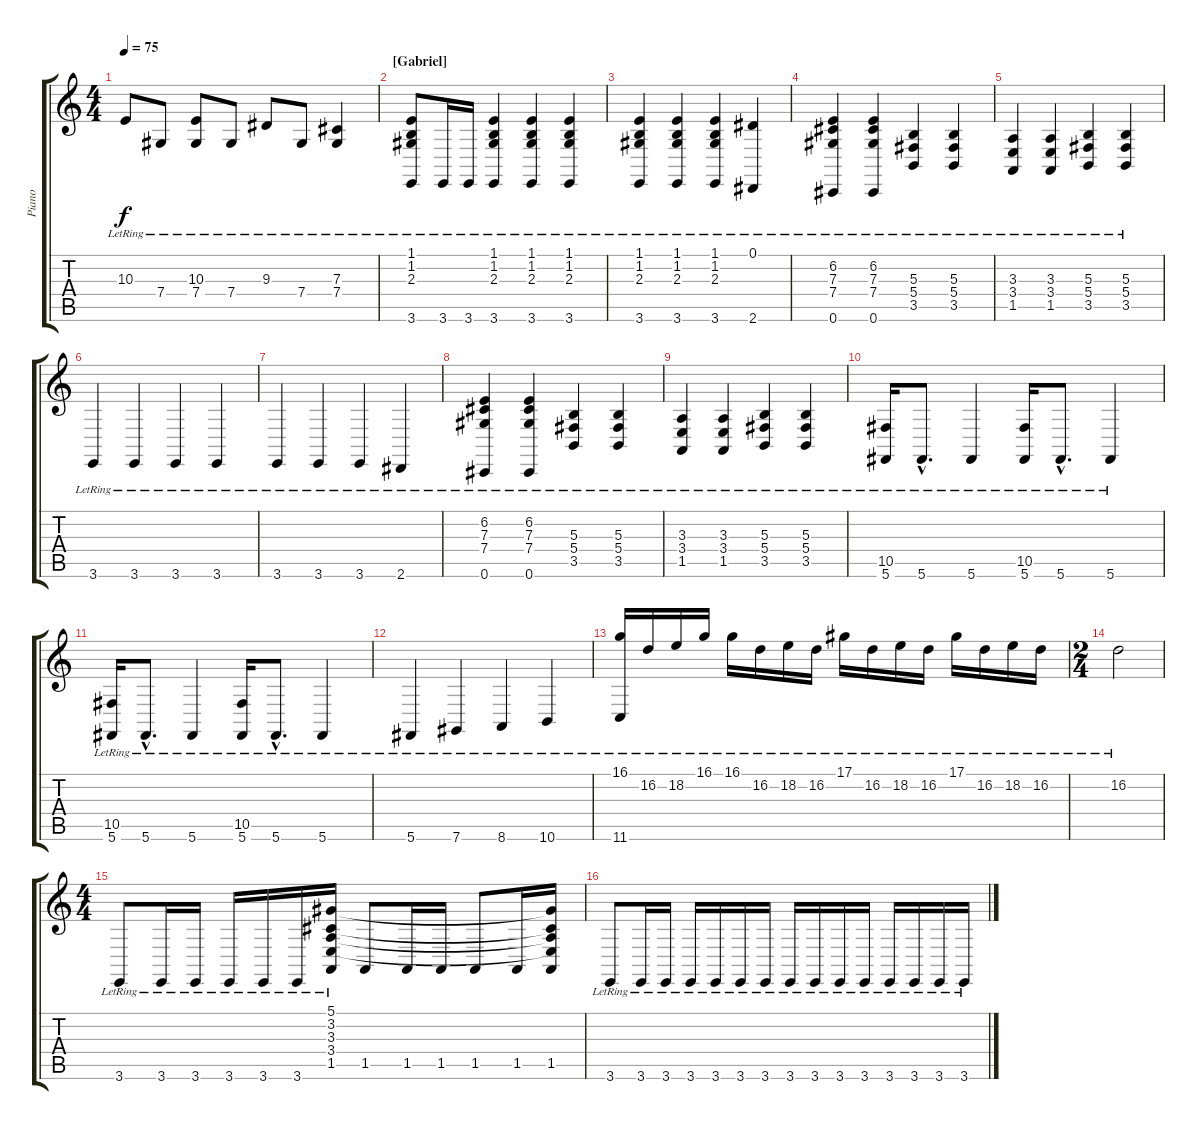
\track ("Piano" "Piano") {instrument acousticgrandpiano}
\staff {score tabs}
\tuning (Eb4 Bb3 Gb3 Db3 Ab2 Db2) {hide}
\ts (4 4)
\tempo 75
\clef g2
\ks c
10.3{lr}.8{dy f} 7.4{lr}.8 (10.3{lr} 7.4{lr}).8 7.4{lr}.8 9.3{lr}.8 7.4{lr}.8 (7.3{lr} 7.4{lr}).4 |
\section ("" "[Gabriel]")
(1.1{lr} 1.2{lr} 2.3{lr} 3.6{lr}).8{volume 11} 3.6{lr}.16 3.6{lr}.16 (1.1{lr} 1.2{lr} 2.3{lr} 3.6{lr}).4 (1.1{lr} 1.2{lr} 2.3{lr} 3.6{lr}).4 (1.1{lr} 1.2{lr} 2.3{lr} 3.6{lr}).4 |
(1.1{lr} 1.2{lr} 2.3{lr} 3.6{lr}).4 (1.1{lr} 1.2{lr} 2.3{lr} 3.6{lr}).4 (1.1{lr} 1.2{lr} 2.3{lr} 3.6{lr}).4 (0.1{lr} 2.6{lr}).4 |
(6.2{lr} 7.3{lr} 7.4{lr} 0.6{lr}).4 (6.2{lr} 7.3{lr} 7.4{lr} 0.6{lr}).4 (5.3{lr} 5.4{lr} 3.5{lr}).4 (5.3{lr} 5.4{lr} 3.5{lr}).4 |
(3.3{lr} 3.4{lr} 1.5{lr}).4 (3.3{lr} 3.4{lr} 1.5{lr}).4 (5.3{lr} 5.4{lr} 3.5{lr}).4 (5.3{lr} 5.4{lr} 3.5{lr}).4 |
3.6{lr}.4 3.6{lr}.4 3.6{lr}.4 3.6{lr}.4 |
3.6{lr}.4 3.6{lr}.4 3.6{lr}.4 2.6{lr}.4 |
(6.2{lr} 7.3{lr} 7.4{lr} 0.6{lr}).4 (6.2{lr} 7.3{lr} 7.4{lr} 0.6{lr}).4 (5.3{lr} 5.4{lr} 3.5{lr}).4 (5.3{lr} 5.4{lr} 3.5{lr}).4 |
(3.3{lr} 3.4{lr} 1.5{lr}).4 (3.3{lr} 3.4{lr} 1.5{lr}).4 (5.3{lr} 5.4{lr} 3.5{lr}).4 (5.3{lr} 5.4{lr} 3.5{lr}).4 |
(10.5{lr} 5.6{lr}).16 5.6{hac lr}.8{d} 5.6{lr}.4 (10.5{lr} 5.6{lr}).16 5.6{hac lr}.8{d} 5.6{lr}.4 |
(10.5{lr} 5.6{lr}).16 5.6{hac lr}.8{d} 5.6{lr}.4 (10.5{lr} 5.6{lr}).16 5.6{hac lr}.8{d} 5.6{lr}.4 |
5.6{lr}.4 7.6{lr}.4 8.6{lr}.4 10.6{lr}.4 |
(16.1{lr} 11.6{lr}).16 16.2{lr}.16 18.2{lr}.16 16.1{lr}.16 16.1{lr}.16 16.2{lr}.16 18.2{lr}.16 16.2{lr}.16 17.1{lr}.16 16.2{lr}.16 18.2{lr}.16 16.2{lr}.16 17.1{lr}.16 16.2{lr}.16 18.2{lr}.16 16.2{lr}.16 |
\ts (2 4)
16.2{lr}.2 |
\ts (4 4)
3.6{lr}.8 3.6{lr}.16 3.6{lr}.16 3.6{lr}.16 3.6{lr}.16 3.6{lr}.16 (5.1{lr} 3.2{lr} 3.3{lr} 3.4{lr} 1.5).16 1.5.8 1.5.16 1.5.16 1.5.8 1.5.16 (5.1{t} 3.2{t} 3.3{t} 3.4{t} 1.5).16 |
3.6{lr}.8 3.6{lr}.16 3.6{lr}.16 3.6{lr}.16 3.6{lr}.16 3.6{lr}.16 3.6{lr}.16 3.6{lr}.16 3.6{lr}.16 3.6{lr}.16 3.6{lr}.16 3.6{lr}.16 3.6{lr}.16 3.6{lr}.16 3.6{lr}.16
